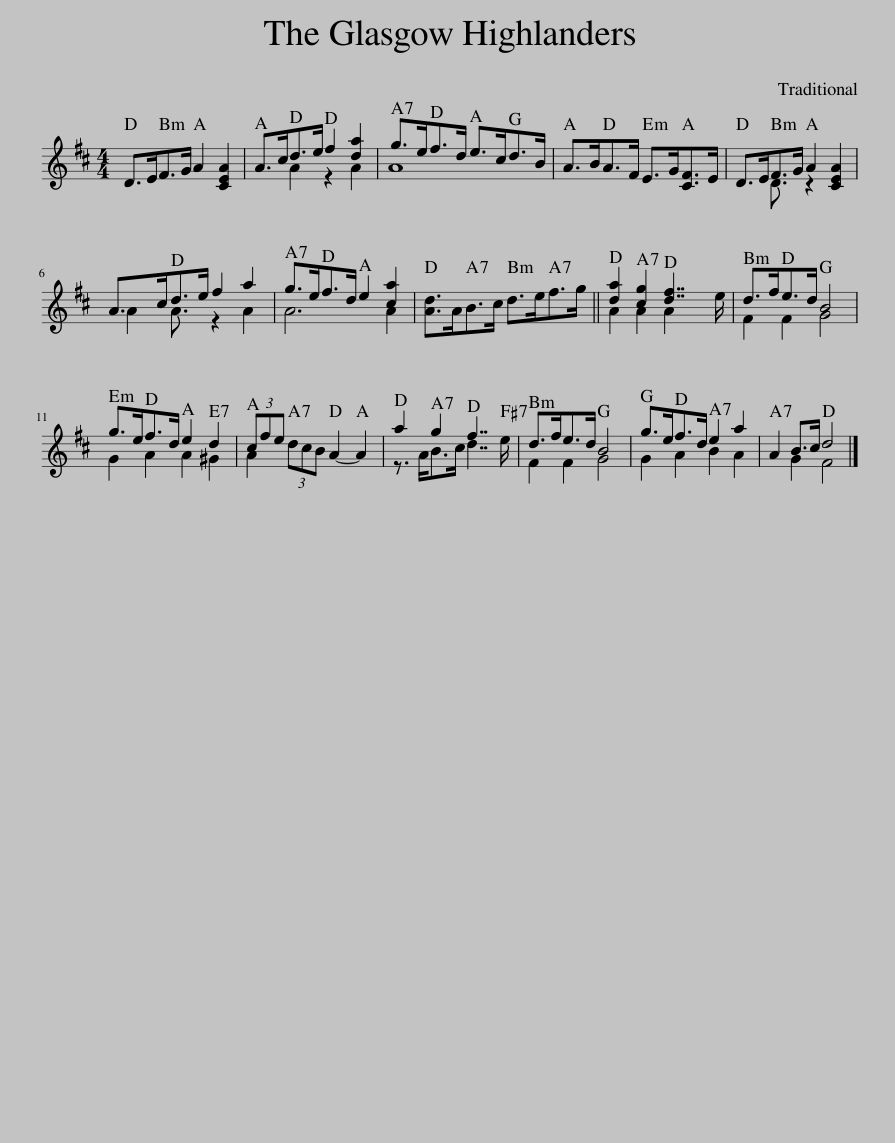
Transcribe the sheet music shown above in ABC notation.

X:1
%%score ( 1 2 )
L:1/8
M:4/4
I:linebreak $
K:D
V:1 treble
V:2 treble
V:1
 D>EF>G A2 [CEA]2 | A>cd>e f2 [da]2 | g>ef>d e>cd>B | A>BA>F E>G[CF]>E | D>EF>G A2 [CEA]2 |$ %5
 A>cd>e f2 a2 | g>ef>d e2 [ca]2 | [Ad]>AB>c d>ef>g || [da]2 [cg]2 [df]7/2 e/ | d>fe>d B4 |$ %10
 g>ef>d e2 d2 | (3cfe (3dcB A2- A2 | a2 g2 f7/2 e/ | d>fe>d B4 | g>ef>d e2 a2 | %15
 A2 B>c d4 |] %16
V:2
 x8 | x2 A2 z2 A2 | A8 | x8 | x2 D3/2 x/ z2 x2 |$ %5
 A2 A3/2 x/ z2 A2 | A6 A2 | x8 || A2 A2 A2 x2 | F2 F2 G4 |$ %10
 G2 A2 A2 ^G2 | A2 x6 | z3/2 A<Bc/ d7/2 x/ | F2 F2 G4 | G2 A2 B2 A2 | %15
 x2 G2 F4 |] %16
